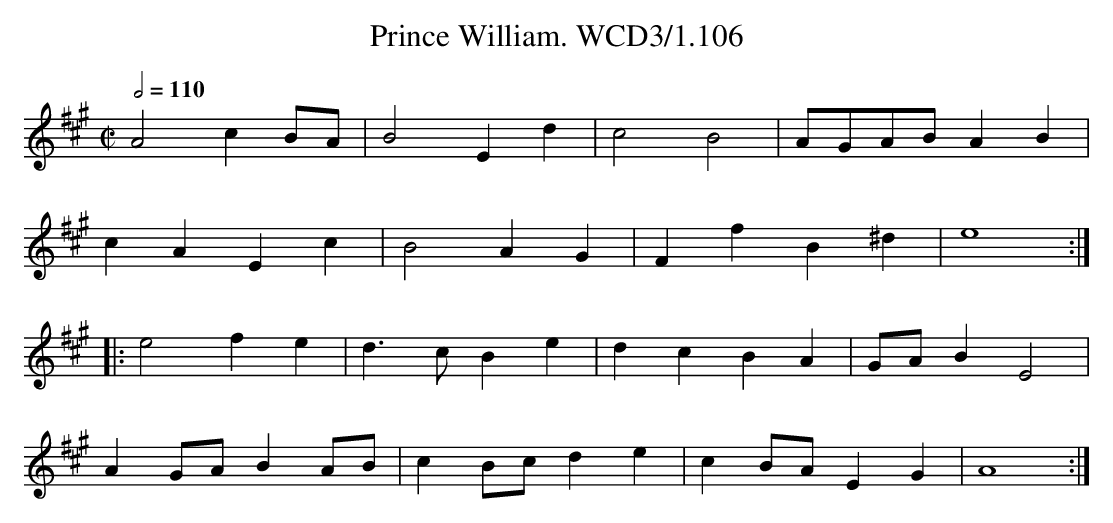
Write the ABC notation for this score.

X:1
T:Prince William. WCD3/1.106
M:C|
L:1/4
Q:1/2=110
K:A
A2 cB/A/|B2Ed|c2B2|A/G/A/B/ AB|
cAEc|B2 AG|FfB^d|e4:|
|:e2 fe|d3/c/ Be|dcBA|G/A/ BE2|
A G/A/ B A/B/|c B/c/ de|c B/A/ EG|A4:|
